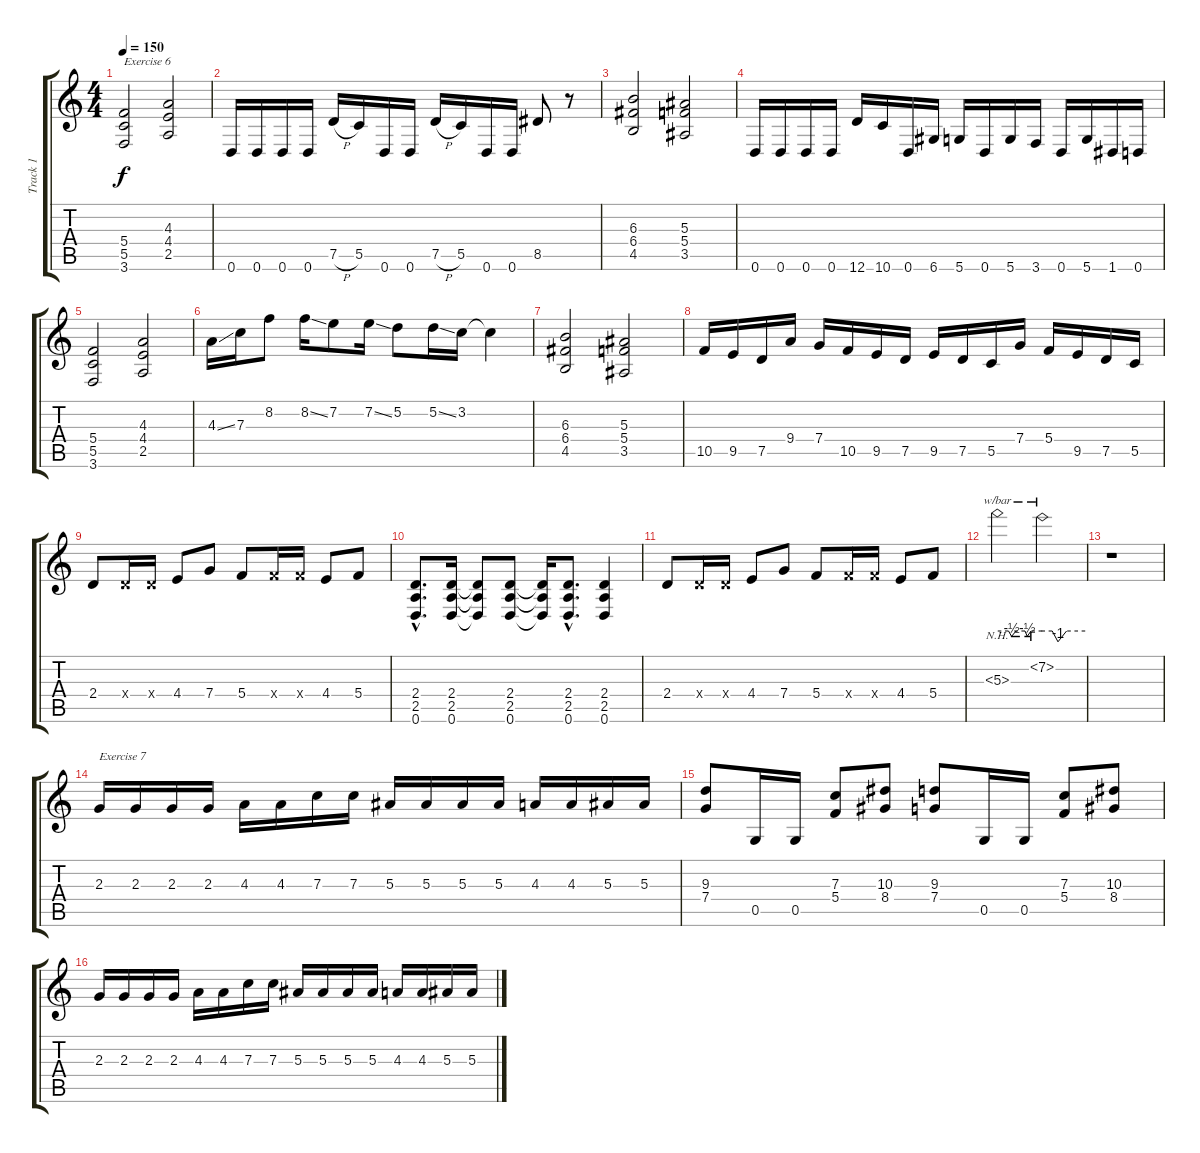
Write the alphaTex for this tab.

\track ("Track 1" "Track 1") {instrument distortionguitar}
\staff {score tabs}
\tuning (D4 A3 F3 C3 G2 D2) {hide}
\ts (4 4)
\tempo 150
\clef g2
\ks c
(5.4 5.5 3.6).2{txt "Exercise 6" dy f} (4.3 4.4 2.5).2 |
0.6.16 0.6.16 0.6.16 0.6.16 7.5{h}.16 5.5.16 0.6.16 0.6.16 7.5{h}.16 5.5.16 0.6.16 0.6.16 8.5.8 r.8 |
(6.3 6.4 4.5).2 (5.3 5.4 3.5).2 |
0.6.16 0.6.16 0.6.16 0.6.16 12.6.16 10.6.16 0.6.16 6.6.16 5.6.16 0.6.16 5.6.16 3.6.16 0.6.16 5.6.16 1.6.16 0.6.16 |
(5.4 5.5 3.6).2 (4.3 4.4 2.5).2 |
4.3{ss}.16 7.3.16 8.2.8 8.2{ss}.16 7.2.8 7.2{ss}.16 5.2.8 5.2{ss}.16 3.2.16 3.2{t}.4 |
(6.3 6.4 4.5).2 (5.3 5.4 3.5).2 |
10.5.16 9.5.16 7.5.16 9.4.16 7.4.16 10.5.16 9.5.16 7.5.16 9.5.16 7.5.16 5.5.16 7.4.16 5.4.16 9.5.16 7.5.16 5.5.16 |
2.4.8 2.4{x}.16 2.4{x}.16 4.4.8 7.4.8 5.4.8 5.4{x}.16 5.4{x}.16 4.4.8 5.4.8 |
(2.4{hac} 2.5{hac} 0.6{hac}).8{d} (2.4 2.5 0.6).16 (2.4{t} 2.5{t} 0.6{t}).8 (2.4 2.5 0.6).8 (2.4{t} 2.5{t} 0.6{t}).16 (2.4{hac} 2.5{hac} 0.6{hac}).8{d} (2.4 2.5 0.6).4 |
2.4.8 2.4{x}.16 2.4{x}.16 4.4.8 7.4.8 5.4.8 5.4{x}.16 5.4{x}.16 4.4.8 5.4.8 |
5.3{nh}.2{tbe (custom default 0 0 15 0 19 -2 25 0 37 0 40 -2 45 0 60 0)} 7.2{nh}.2{tbe (custom default 0 0 14 0 22 -4 34 0 60 0)} |
r.1 |
2.3.16{txt "Exercise 7"} 2.3.16 2.3.16 2.3.16 4.3.16 4.3.16 7.3.16 7.3.16 5.3.16 5.3.16 5.3.16 5.3.16 4.3.16 4.3.16 5.3.16 5.3.16 |
(9.3 7.4).8 0.5.16 0.5.16 (7.3 5.4).8 (10.3 8.4).8 (9.3 7.4).8 0.5.16 0.5.16 (7.3 5.4).8 (10.3 8.4).8 |
2.3.16 2.3.16 2.3.16 2.3.16 4.3.16 4.3.16 7.3.16 7.3.16 5.3.16 5.3.16 5.3.16 5.3.16 4.3.16 4.3.16 5.3.16 5.3.16
